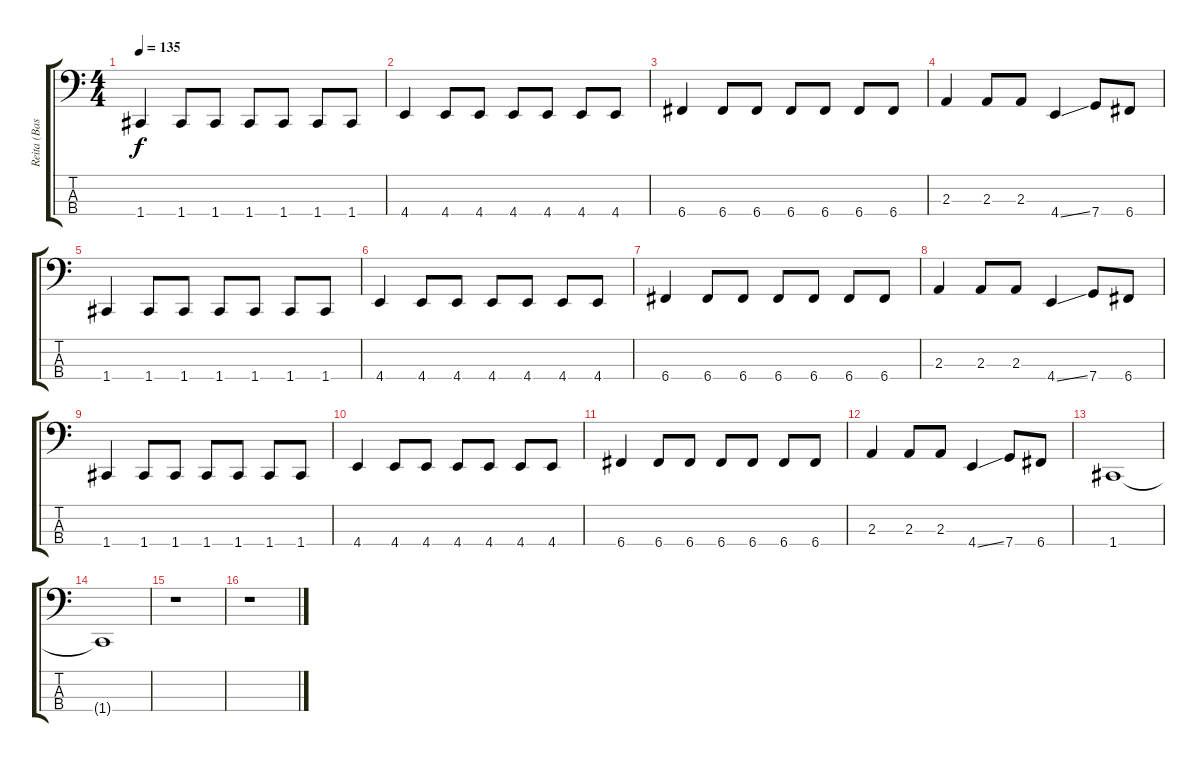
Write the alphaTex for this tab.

\track ("Reita (Bass)" "Reita (Bas") {instrument electricbasspick}
\staff {score tabs}
\tuning (Gb2 C2 G1 C1) {hide}
\ts (4 4)
\tempo 135
\clef f4
\ks c
1.4.4{dy f} 1.4.8 1.4.8 1.4.8 1.4.8 1.4.8 1.4.8 |
4.4.4 4.4.8 4.4.8 4.4.8 4.4.8 4.4.8 4.4.8 |
6.4.4 6.4.8 6.4.8 6.4.8 6.4.8 6.4.8 6.4.8 |
2.3.4 2.3.8 2.3.8 4.4{ss}.4 7.4.8 6.4.8 |
1.4.4 1.4.8 1.4.8 1.4.8 1.4.8 1.4.8 1.4.8 |
4.4.4 4.4.8 4.4.8 4.4.8 4.4.8 4.4.8 4.4.8 |
6.4.4 6.4.8 6.4.8 6.4.8 6.4.8 6.4.8 6.4.8 |
2.3.4 2.3.8 2.3.8 4.4{ss}.4 7.4.8 6.4.8 |
1.4.4 1.4.8 1.4.8 1.4.8 1.4.8 1.4.8 1.4.8 |
4.4.4 4.4.8 4.4.8 4.4.8 4.4.8 4.4.8 4.4.8 |
6.4.4 6.4.8 6.4.8 6.4.8 6.4.8 6.4.8 6.4.8 |
2.3.4 2.3.8 2.3.8 4.4{ss}.4 7.4.8 6.4.8 |
1.4.1 |
1.4{t}.1 |
r.1 |
r.1
